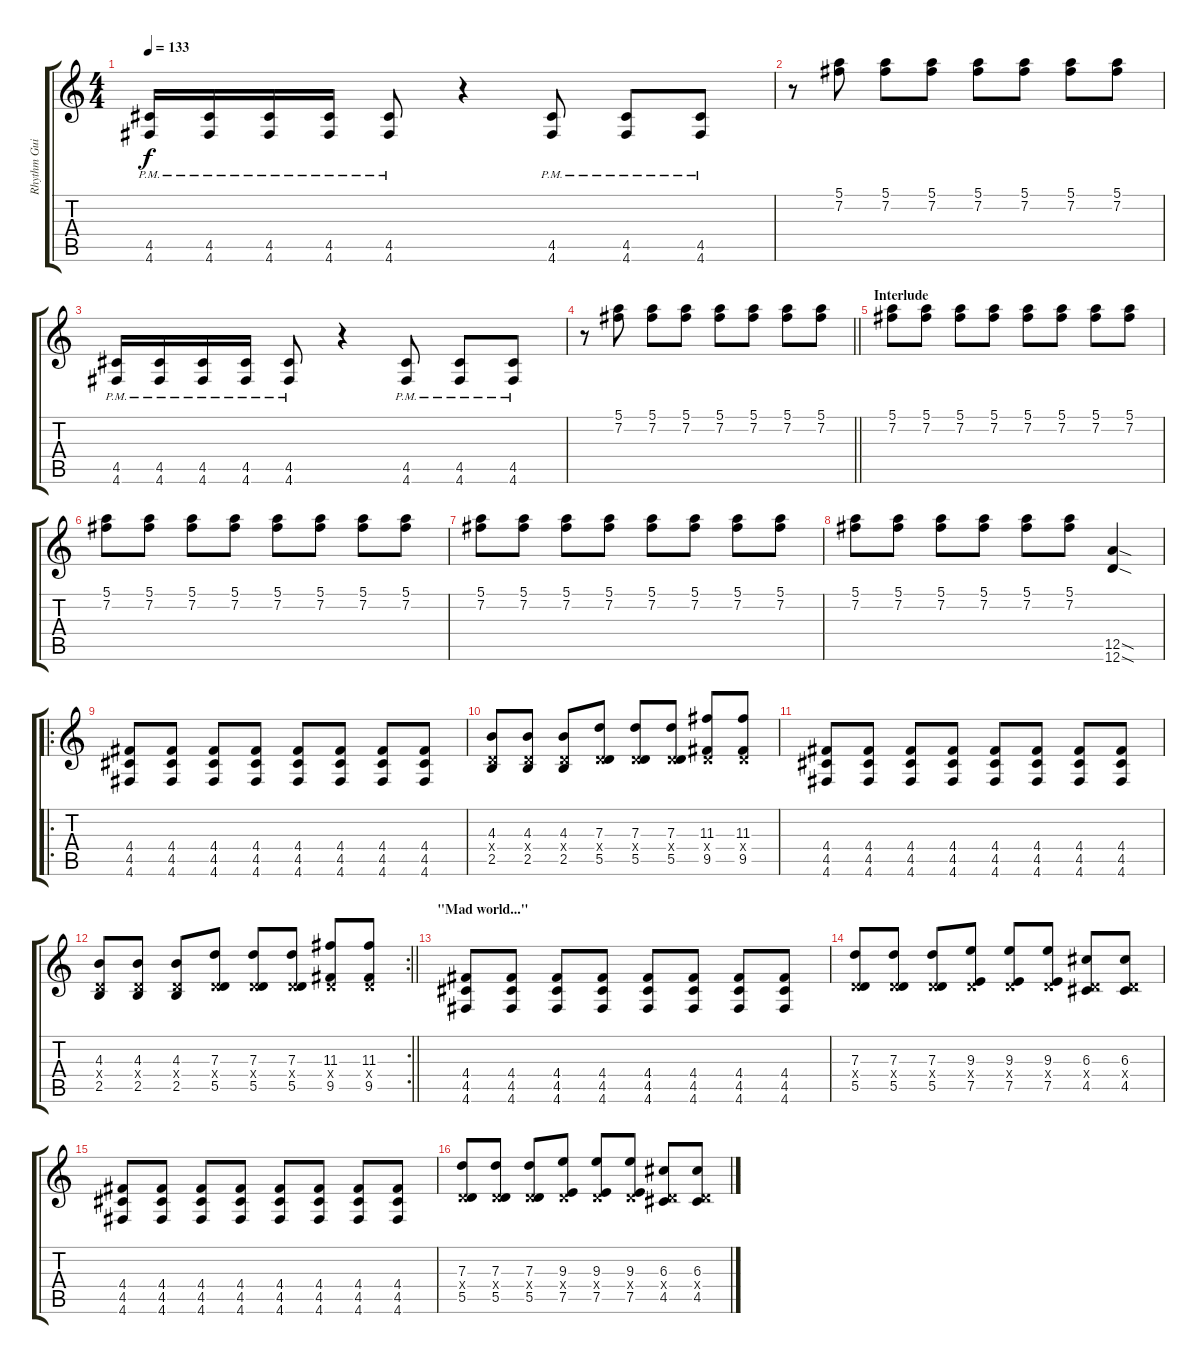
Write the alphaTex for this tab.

\track ("Rhythm Guitar" "Rhythm Gui") {instrument distortionguitar}
\staff {score tabs}
\tuning (E4 B3 G3 D3 A2 D2) {hide}
\ts (4 4)
\tempo 133
\clef g2
\ks c
(4.5{pm} 4.6{pm}).16{dy f} (4.5{pm} 4.6{pm}).16 (4.5{pm} 4.6{pm}).16 (4.5{pm} 4.6{pm}).16 (4.5{pm} 4.6{pm}).8 r.4 (4.5{pm} 4.6{pm}).8 (4.5{pm} 4.6{pm}).8 (4.5{pm} 4.6{pm}).8 |
r.8 (5.1 7.2).8 (5.1 7.2).8 (5.1 7.2).8 (5.1 7.2).8 (5.1 7.2).8 (5.1 7.2).8 (5.1 7.2).8 |
(4.5{pm} 4.6{pm}).16 (4.5{pm} 4.6{pm}).16 (4.5{pm} 4.6{pm}).16 (4.5{pm} 4.6{pm}).16 (4.5{pm} 4.6{pm}).8 r.4 (4.5{pm} 4.6{pm}).8 (4.5{pm} 4.6{pm}).8 (4.5{pm} 4.6{pm}).8 |
\barLineRight lightlight
r.8 (5.1 7.2).8 (5.1 7.2).8 (5.1 7.2).8 (5.1 7.2).8 (5.1 7.2).8 (5.1 7.2).8 (5.1 7.2).8 |
\section ("" "Interlude")
(5.1 7.2).8 (5.1 7.2).8 (5.1 7.2).8 (5.1 7.2).8 (5.1 7.2).8 (5.1 7.2).8 (5.1 7.2).8 (5.1 7.2).8 |
(5.1 7.2).8 (5.1 7.2).8 (5.1 7.2).8 (5.1 7.2).8 (5.1 7.2).8 (5.1 7.2).8 (5.1 7.2).8 (5.1 7.2).8 |
(5.1 7.2).8 (5.1 7.2).8 (5.1 7.2).8 (5.1 7.2).8 (5.1 7.2).8 (5.1 7.2).8 (5.1 7.2).8 (5.1 7.2).8 |
(5.1 7.2).8 (5.1 7.2).8 (5.1 7.2).8 (5.1 7.2).8 (5.1 7.2).8 (5.1 7.2).8 (12.5{sod} 12.6{sod}).4 |
\ro
(4.4 4.5 4.6).8 (4.4 4.5 4.6).8 (4.4 4.5 4.6).8 (4.4 4.5 4.6).8 (4.4 4.5 4.6).8 (4.4 4.5 4.6).8 (4.4 4.5 4.6).8 (4.4 4.5 4.6).8 |
(4.3 0.4{x} 2.5).8 (4.3 0.4{x} 2.5).8 (4.3 0.4{x} 2.5).8 (7.3 0.4{x} 5.5).8 (7.3 0.4{x} 5.5).8 (7.3 0.4{x} 5.5).8 (11.3 0.4{x} 9.5).8 (11.3 0.4{x} 9.5).8 |
(4.4 4.5 4.6).8 (4.4 4.5 4.6).8 (4.4 4.5 4.6).8 (4.4 4.5 4.6).8 (4.4 4.5 4.6).8 (4.4 4.5 4.6).8 (4.4 4.5 4.6).8 (4.4 4.5 4.6).8 |
\rc 2
\barLineRight lightlight
(4.3 0.4{x} 2.5).8 (4.3 0.4{x} 2.5).8 (4.3 0.4{x} 2.5).8 (7.3 0.4{x} 5.5).8 (7.3 0.4{x} 5.5).8 (7.3 0.4{x} 5.5).8 (11.3 0.4{x} 9.5).8 (11.3 0.4{x} 9.5).8 |
\section ("" "\"Mad world...\"")
(4.4 4.5 4.6).8 (4.4 4.5 4.6).8 (4.4 4.5 4.6).8 (4.4 4.5 4.6).8 (4.4 4.5 4.6).8 (4.4 4.5 4.6).8 (4.4 4.5 4.6).8 (4.4 4.5 4.6).8 |
(7.3 0.4{x} 5.5).8 (7.3 0.4{x} 5.5).8 (7.3 0.4{x} 5.5).8 (9.3 0.4{x} 7.5).8 (9.3 0.4{x} 7.5).8 (9.3 0.4{x} 7.5).8 (6.3 0.4{x} 4.5).8 (6.3 0.4{x} 4.5).8 |
(4.4 4.5 4.6).8 (4.4 4.5 4.6).8 (4.4 4.5 4.6).8 (4.4 4.5 4.6).8 (4.4 4.5 4.6).8 (4.4 4.5 4.6).8 (4.4 4.5 4.6).8 (4.4 4.5 4.6).8 |
(7.3 0.4{x} 5.5).8 (7.3 0.4{x} 5.5).8 (7.3 0.4{x} 5.5).8 (9.3 0.4{x} 7.5).8 (9.3 0.4{x} 7.5).8 (9.3 0.4{x} 7.5).8 (6.3 0.4{x} 4.5).8 (6.3 0.4{x} 4.5).8
